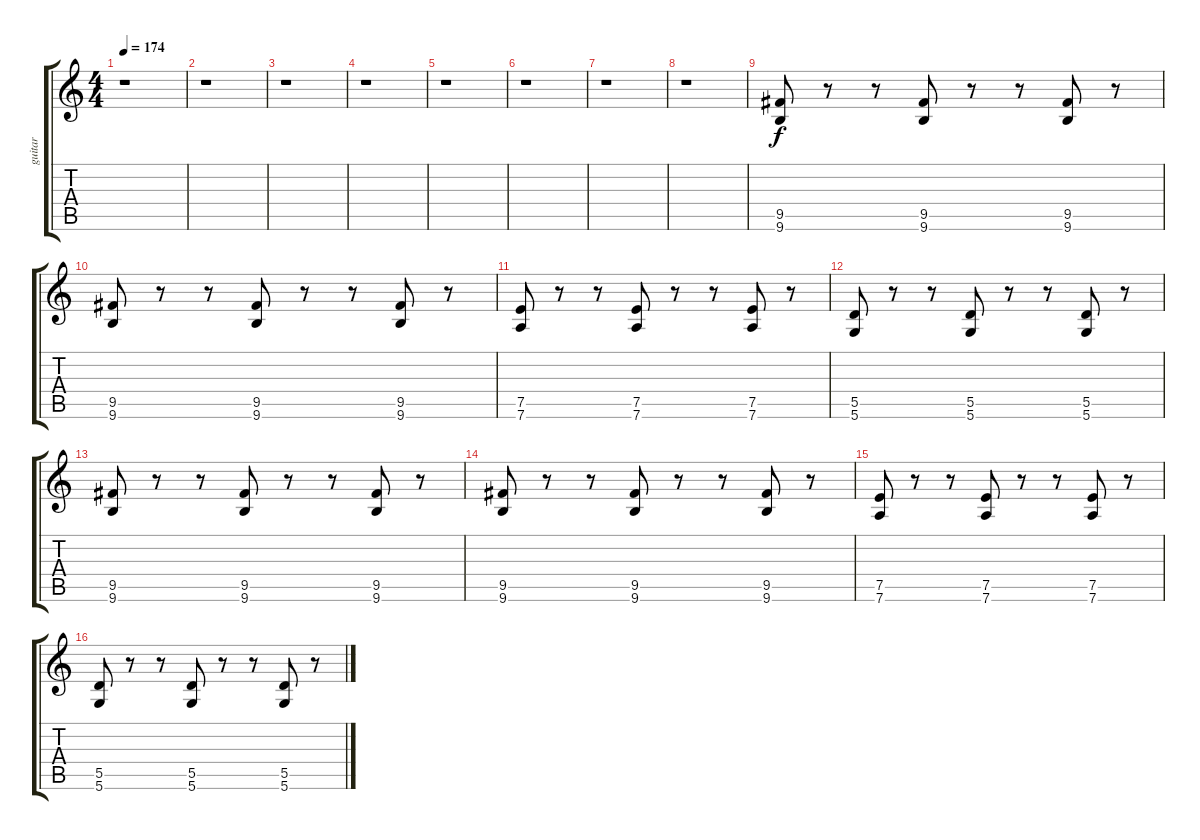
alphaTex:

\track ("guitar" "guitar") {instrument distortionguitar}
\staff {score tabs}
\tuning (E4 B3 G3 D3 A2 D2) {hide}
\ts (4 4)
\tempo 174
\clef g2
\ks c
r.1{dy f} |
r.1 |
r.1 |
r.1 |
r.1 |
r.1 |
r.1 |
r.1 |
(9.5 9.6).8 r.8 r.8 (9.5 9.6).8 r.8 r.8 (9.5 9.6).8 r.8 |
(9.5 9.6).8 r.8 r.8 (9.5 9.6).8 r.8 r.8 (9.5 9.6).8 r.8 |
(7.5 7.6).8 r.8 r.8 (7.5 7.6).8 r.8 r.8 (7.5 7.6).8 r.8 |
(5.5 5.6).8 r.8 r.8 (5.5 5.6).8 r.8 r.8 (5.5 5.6).8 r.8 |
(9.5 9.6).8 r.8 r.8 (9.5 9.6).8 r.8 r.8 (9.5 9.6).8 r.8 |
(9.5 9.6).8 r.8 r.8 (9.5 9.6).8 r.8 r.8 (9.5 9.6).8 r.8 |
(7.5 7.6).8 r.8 r.8 (7.5 7.6).8 r.8 r.8 (7.5 7.6).8 r.8 |
(5.5 5.6).8 r.8 r.8 (5.5 5.6).8 r.8 r.8 (5.5 5.6).8 r.8
